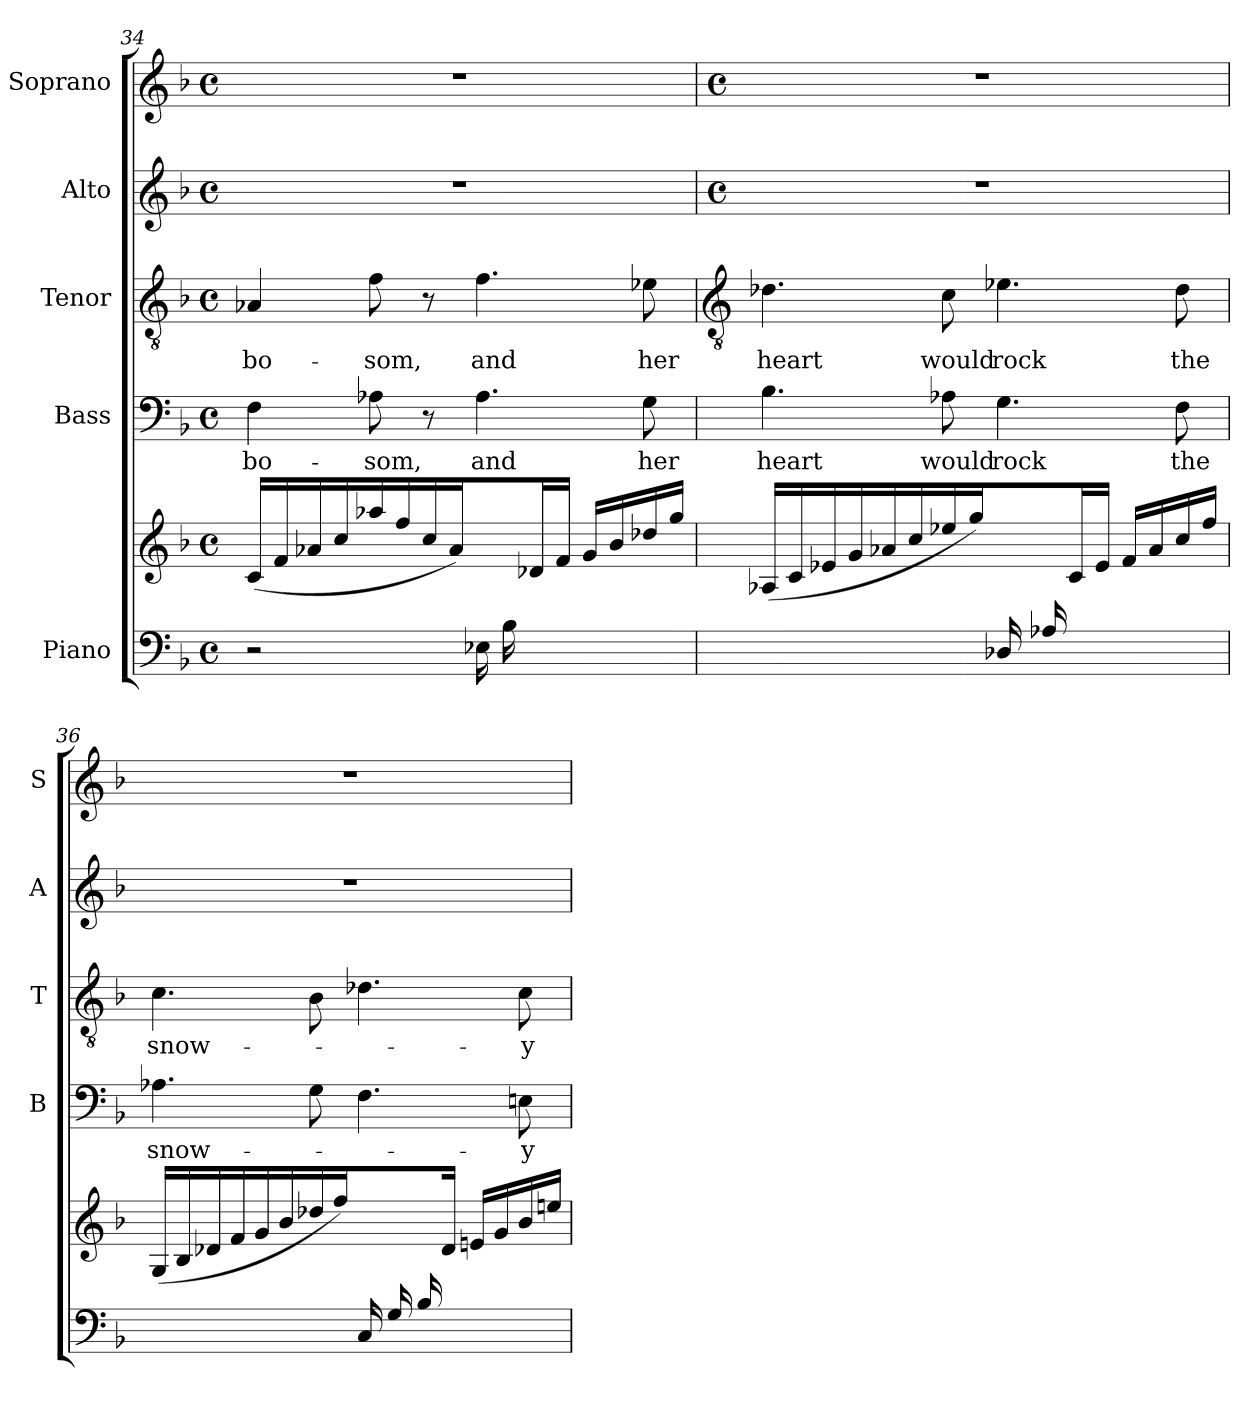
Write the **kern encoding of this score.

**kern	**kern	**kern	**text	**kern	**text	**kern	**kern
*part5	*part5	*part4	*part4	*part3	*part3	*part2	*part1
*staff6	*staff5	*staff4	*staff4	*staff3	*staff3	*staff2	*staff1
*I"Piano	*	*I"Bass	*	*I"Tenor	*	*I"Alto	*I"Soprano
*	*	*I'B	*	*I'T	*	*I'A	*I'S
*clefF4	*clefG2	*clefF4	*	*clefGv2	*	*clefG2	*clefG2
*k[b-]	*k[b-]	*k[b-]	*	*k[b-]	*	*k[b-]	*k[b-]
*F:	*F:	*F:	*	*F:	*	*F:	*F:
*M4/4	*M4/4	*M4/4	*	*M4/4	*	*M4/4	*M4/4
*met(c)	*met(c)	*met(c)	*	*met(c)	*	*met(c)	*met(c)
=34	=34	=34	=34	=34	=34	=34	=34
*^	*	*	*	*	*	*	*
!	!	!	!	!LO:LY:b	!	!LO:LY:b	!	!
2ryy	2r	(<16c\LL	4F	bo-	4A-X	bo-	1r	1r
.	.	16f\	.	.	.	.	.	.
.	.	16a-X\	.	.	.	.	.	.
.	.	16ccJJ	.	.	.	.	.	.
!	!	!	!	!LO:LY:b	!	!LO:LY:b	!	!
.	.	16aa-X/LL	8A-X	-som,	8f	-som,	.	.
.	.	16ff/	.	.	.	.	.	.
.	.	16cc/	8r	.	8r	.	.	.
.	.	16a-JJ)	.	.	.	.	.	.
!	!	!	!	!LO:LY:b	!	!LO:LY:b	!	!
16E-XLL	4.ryy	8ryy	4.A-	and	4.f	and	.	.
16B-	.	.	.	.	.	.	.	.
4.ryy	.	16d-X	.	.	.	.	.	.
.	.	16fJJ	.	.	.	.	.	.
.	.	16g/LL	.	.	.	.	.	.
.	.	16b-/	.	.	.	.	.	.
!	!	!	!	!LO:LY:b	!	!LO:LY:b	!	!
.	8ryy	16dd-X/	8G	her	8e-X	her	.	.
.	.	16gg/JJ	.	.	.	.	.	.
!!LO:LB:g=z
=35	=35	=35	=35	=35	=35	=35	=35	=35
*	*	*	*	*	*clefGv2	*	*	*
*	*	*	*	*	*	*	*M4/4	*M4/4
*	*	*	*	*	*	*	*met(c)	*met(c)
!	!	!	!	!LO:LY:b	!	!LO:LY:b	!	!
2ryy	1ryy	(<16A-X\LL	4.B-	heart	4.d-X	heart	1r	1r
.	.	16c\	.	.	.	.	.	.
.	.	16e-X\	.	.	.	.	.	.
.	.	16g\JJ	.	.	.	.	.	.
.	.	16a-X/LL	.	.	.	.	.	.
.	.	16cc/	.	.	.	.	.	.
!	!	!	!	!LO:LY:b	!	!LO:LY:b	!	!
.	.	16ee-X/	8A-X	would	8c	would	.	.
.	.	16gg/JJ)	.	.	.	.	.	.
!	!	!	!	!LO:LY:b	!	!LO:LY:b	!	!
(>16D-XLL	.	8ryy	4.G	rock	4.e-X	rock	.	.
16A-	.	.	.	.	.	.	.	.
4.ryy	.	16c	.	.	.	.	.	.
.	.	16e-JJ	.	.	.	.	.	.
.	.	16f/LL	.	.	.	.	.	.
.	.	16a-/	.	.	.	.	.	.
!	!	!	!	!LO:LY:b	!	!LO:LY:b	!	!
.	.	16cc/	8F	the	8d-	the	.	.
.	.	16ff/JJ)	.	.	.	.	.	.
=36	=36	=36	=36	=36	=36	=36	=36	=36
!	!	!	!	!LO:LY:b	!	!LO:LY:b	!	!
2ryy	1ryy	(<16G\LL	4.A-X	snow-	4.c	snow-	1r	1r
.	.	16B-\	.	.	.	.	.	.
.	.	16d-X\	.	.	.	.	.	.
.	.	16f\JJ	.	.	.	.	.	.
.	.	16g/LL	.	.	.	.	.	.
.	.	16b-/	.	.	.	.	.	.
.	.	16dd-X/	8G	.	8B-	.	.	.
.	.	16ff/JJ)	.	.	.	.	.	.
16CLL	.	8.ryy	4.F	.	4.d-X	.	.	.
(>16G	.	.	.	.	.	.	.	.
16B-	.	.	.	.	.	.	.	.
4ryy	.	16d-JJ	.	.	.	.	.	.
.	.	16enLL	.	.	.	.	.	.
.	.	16g	.	.	.	.	.	.
!	!	!	!	!LO:LY:b	!	!LO:LY:b	!	!
.	.	16b-	8En	y	8c	y	.	.
16ryy	.	16eenJJ)	.	.	.	.	.	.
*v	*v	*	*	*	*	*	*	*
=	=	=	=	=	=	=	=
*-	*-	*-	*-	*-	*-	*-	*-
